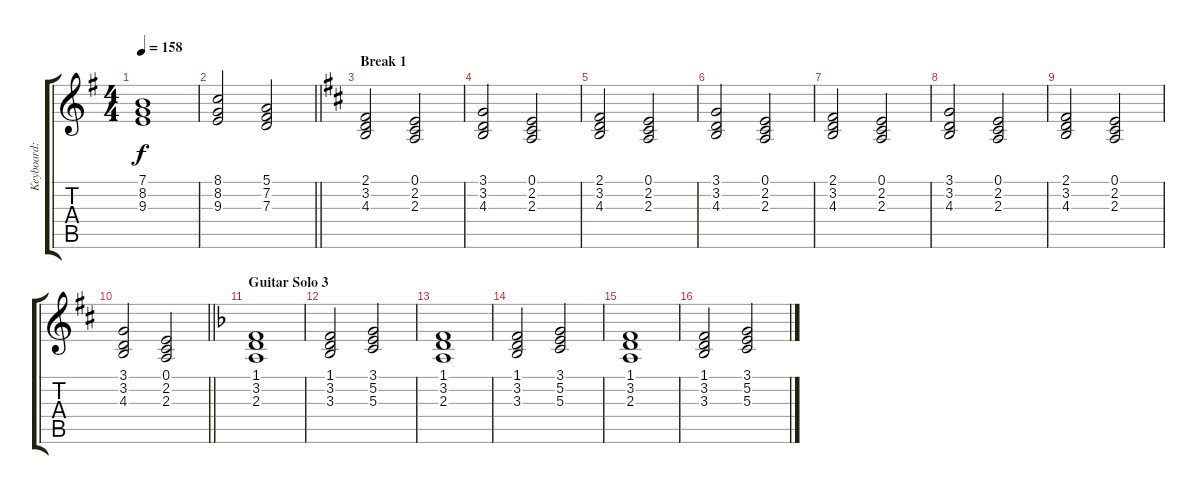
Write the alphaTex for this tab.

\track ("Keyboard: Magnus Winterguild" "Keyboard: ") {instrument stringensemble1}
\staff {score tabs}
\tuning (E4 B3 G3 D3 A2 E2) {hide}
\ts (4 4)
\tempo 158
\clef g2
\ks eminor
(7.1 8.2 9.3).1{dy f} |
\barLineRight lightlight
(8.1 8.2 9.3).2 (5.1 7.2 7.3).2 |
\section ("" "Break 1")
\ks bminor
(2.1 3.2 4.3).2{instrument choiraahs} (0.1 2.2 2.3).2 |
(3.1 3.2 4.3).2 (0.1 2.2 2.3).2 |
(2.1 3.2 4.3).2 (0.1 2.2 2.3).2 |
(3.1 3.2 4.3).2 (0.1 2.2 2.3).2 |
(2.1 3.2 4.3).2 (0.1 2.2 2.3).2 |
(3.1 3.2 4.3).2 (0.1 2.2 2.3).2 |
(2.1 3.2 4.3).2 (0.1 2.2 2.3).2 |
\barLineRight lightlight
(3.1 3.2 4.3).2 (0.1 2.2 2.3).2 |
\section ("" "Guitar Solo 3")
\ks dminor
(1.1 3.2 2.3).1{instrument stringensemble1} |
(1.1 3.2 3.3).2 (3.1 5.2 5.3).2 |
(1.1 3.2 2.3).1 |
(1.1 3.2 3.3).2 (3.1 5.2 5.3).2 |
(1.1 3.2 2.3).1 |
(1.1 3.2 3.3).2 (3.1 5.2 5.3).2
